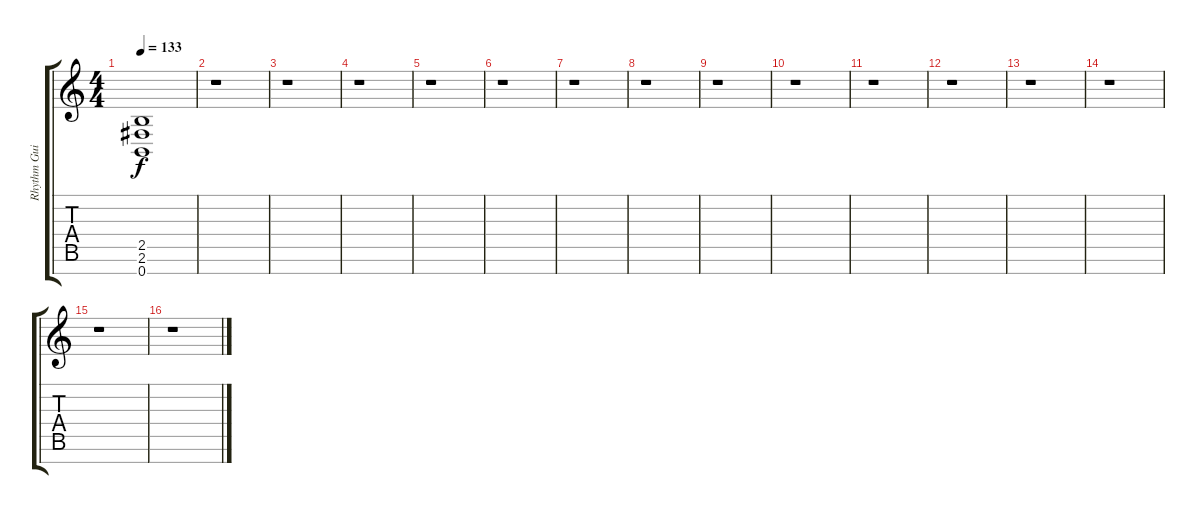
\track ("Rhythm Guitar" "Rhythm Gui") {instrument overdrivenguitar}
\staff {score tabs}
\tuning (E4 B3 G3 D3 A2 E2 B1) {hide}
\ts (4 4)
\tempo 133
\clef g2
\ks c
(2.5 2.6 0.7).1{dy f} |
r.1 |
r.1 |
r.1 |
r.1 |
r.1 |
r.1 |
r.1 |
r.1 |
r.1 |
r.1 |
r.1 |
r.1 |
r.1 |
r.1 |
r.1
